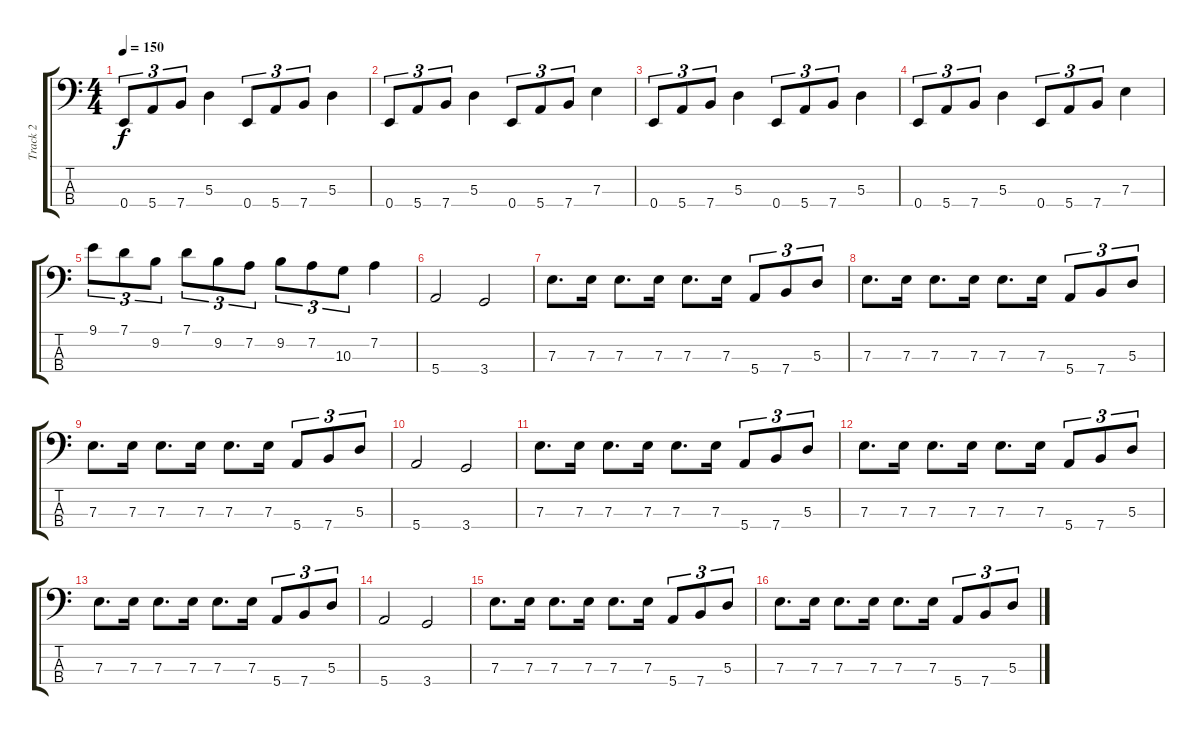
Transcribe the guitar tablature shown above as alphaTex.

\track ("Track 2" "Track 2") {instrument electricbassfinger}
\staff {score tabs}
\tuning (G2 D2 A1 E1) {hide}
\ts (4 4)
\tempo 150
\clef f4
\ks c
0.4.8{tu (3 2) dy f} 5.4.8{tu (3 2)} 7.4.8{tu (3 2)} 5.3.4 0.4.8{tu (3 2)} 5.4.8{tu (3 2)} 7.4.8{tu (3 2)} 5.3.4 |
0.4.8{tu (3 2)} 5.4.8{tu (3 2)} 7.4.8{tu (3 2)} 5.3.4 0.4.8{tu (3 2)} 5.4.8{tu (3 2)} 7.4.8{tu (3 2)} 7.3.4 |
0.4.8{tu (3 2)} 5.4.8{tu (3 2)} 7.4.8{tu (3 2)} 5.3.4 0.4.8{tu (3 2)} 5.4.8{tu (3 2)} 7.4.8{tu (3 2)} 5.3.4 |
0.4.8{tu (3 2)} 5.4.8{tu (3 2)} 7.4.8{tu (3 2)} 5.3.4 0.4.8{tu (3 2)} 5.4.8{tu (3 2)} 7.4.8{tu (3 2)} 7.3.4 |
9.1.8{tu (3 2)} 7.1.8{tu (3 2)} 9.2.8{tu (3 2)} 7.1.8{tu (3 2)} 9.2.8{tu (3 2)} 7.2.8{tu (3 2)} 9.2.8{tu (3 2)} 7.2.8{tu (3 2)} 10.3.8{tu (3 2)} 7.2.4 |
5.4.2 3.4.2 |
7.3.8{d} 7.3.16 7.3.8{d} 7.3.16 7.3.8{d} 7.3.16 5.4.8{tu (3 2)} 7.4.8{tu (3 2)} 5.3.8{tu (3 2)} |
7.3.8{d} 7.3.16 7.3.8{d} 7.3.16 7.3.8{d} 7.3.16 5.4.8{tu (3 2)} 7.4.8{tu (3 2)} 5.3.8{tu (3 2)} |
7.3.8{d} 7.3.16 7.3.8{d} 7.3.16 7.3.8{d} 7.3.16 5.4.8{tu (3 2)} 7.4.8{tu (3 2)} 5.3.8{tu (3 2)} |
5.4.2 3.4.2 |
7.3.8{d} 7.3.16 7.3.8{d} 7.3.16 7.3.8{d} 7.3.16 5.4.8{tu (3 2)} 7.4.8{tu (3 2)} 5.3.8{tu (3 2)} |
7.3.8{d} 7.3.16 7.3.8{d} 7.3.16 7.3.8{d} 7.3.16 5.4.8{tu (3 2)} 7.4.8{tu (3 2)} 5.3.8{tu (3 2)} |
7.3.8{d} 7.3.16 7.3.8{d} 7.3.16 7.3.8{d} 7.3.16 5.4.8{tu (3 2)} 7.4.8{tu (3 2)} 5.3.8{tu (3 2)} |
5.4.2 3.4.2 |
7.3.8{d} 7.3.16 7.3.8{d} 7.3.16 7.3.8{d} 7.3.16 5.4.8{tu (3 2)} 7.4.8{tu (3 2)} 5.3.8{tu (3 2)} |
7.3.8{d} 7.3.16 7.3.8{d} 7.3.16 7.3.8{d} 7.3.16 5.4.8{tu (3 2)} 7.4.8{tu (3 2)} 5.3.8{tu (3 2)}
